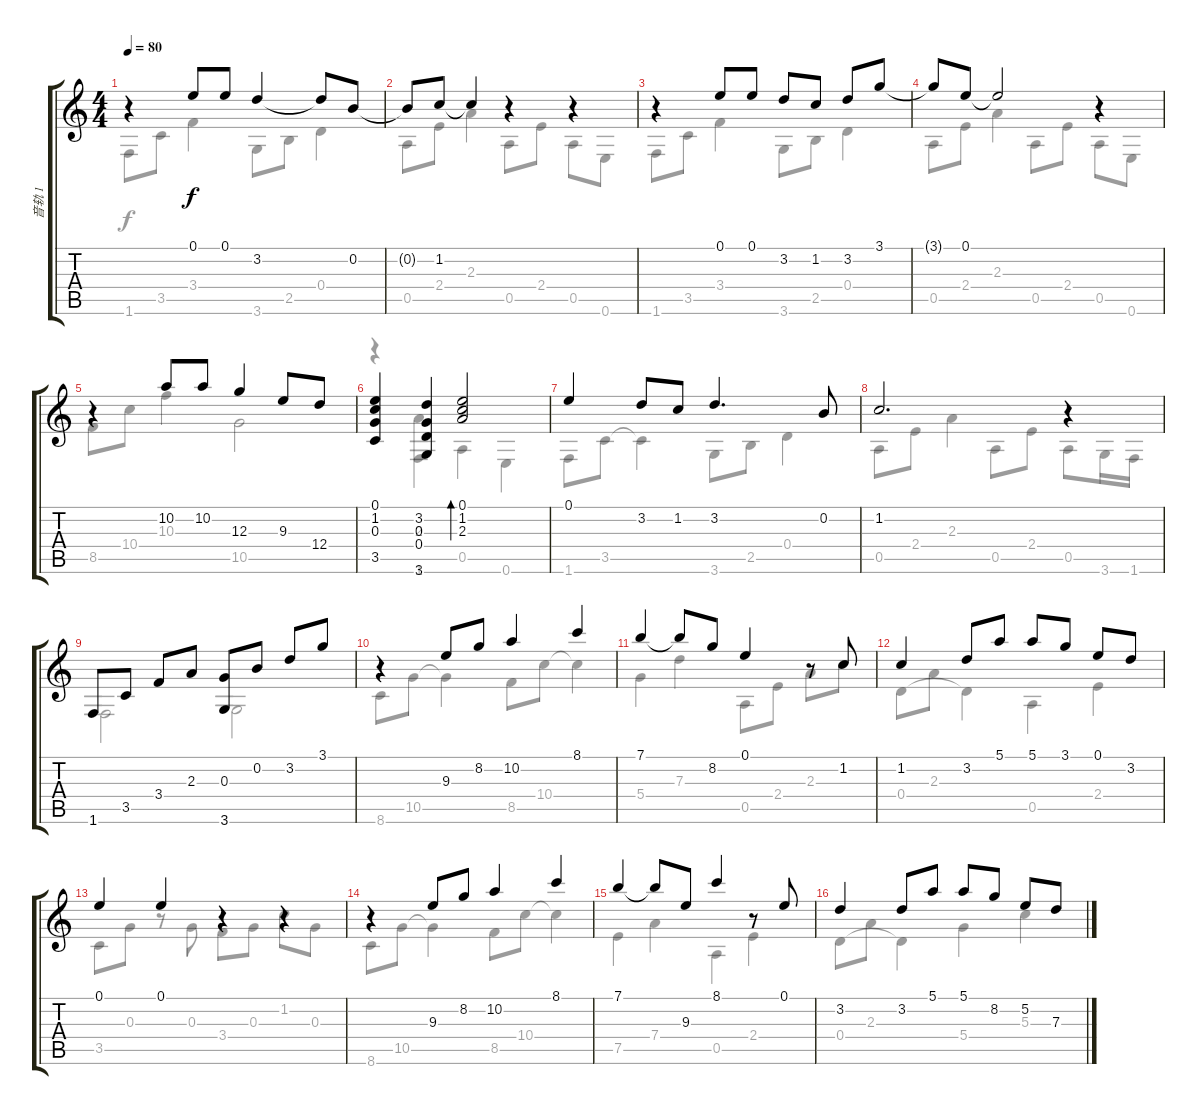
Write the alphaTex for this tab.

\track ("音轨 1" "音轨 1") {instrument acousticguitarnylon}
\staff {score tabs}
\tuning (E4 B3 G3 D3 A2 E2) {hide}
\voice
\ts (4 4)
\tempo 80
\clef g2
\ks c
r.4{dy f} 0.1.8 0.1.8 3.2.4 3.2{t}.8 0.2.8 |
0.2{t}.8 1.2.8 1.2{t}.4 r.4 r.4 |
r.4 0.1.8 0.1.8 3.2.8 1.2.8 3.2.8 3.1.8 |
3.1{t}.8 0.1.8 0.1{t}.2 r.4 |
r.4 10.2.8 10.2.8 12.3.4 9.3.8 12.4.8 |
(0.1 1.2 0.3 3.5).4 (3.2 0.3 0.4 3.6).4 (0.1 1.2 2.3).2{bd 120} |
0.1.4 3.2.8 1.2.8 3.2.4{d} 0.2.8 |
1.2.2{d} r.4 |
1.6.8 3.5.8 3.4.8 2.3.8 (0.3 3.6).8 0.2.8 3.2.8 3.1.8 |
r.4 9.3.8 8.2.8 10.2.4 8.1.4 |
7.1.4 7.1{t}.8 8.2.8 0.1.4 r.8 1.2.8 |
1.2.4 3.2.8 5.1.8 5.1.8 3.1.8 0.1.8 3.2.8 |
0.1.4 0.1.4 r.4 r.4 |
r.4 9.3.8 8.2.8 10.2.4 8.1.4 |
7.1.4 7.1{t}.8 9.3.8 8.1.4 r.8 0.1.8 |
3.2.4 3.2.8 5.1.8 5.1.8 8.2.8 5.2.8 7.3.8
\voice
\clef g2
\ottava regular
\simile none
\ks c
1.6.8{dy f} 3.5.8 3.4.4 3.6.8 2.5.8 0.4.4 |
0.5.8 2.4.8 2.3.4 0.5.8 2.4.8 0.5.8 0.6.8 |
1.6.8 3.5.8 3.4.4 3.6.8 2.5.8 0.4.4 |
0.5.8 2.4.8 2.3.4 0.5.8 2.4.8 0.5.8 0.6.8 |
8.5.8 10.4.8 10.3.4 10.5.2 |
r.4 (2.3 1.6).4 0.5.4 0.6.4 |
1.6.8 3.5.8 3.5{t}.4 3.6.8 2.5.8 0.4.4 |
0.5.8 2.4.8 2.3.4 0.5.8 2.4.8 0.5.8 3.6.16 1.6.16 |
1.6.2 3.6.2 |
8.6.8 10.5.8 10.5{t}.4 8.5.8 10.4.8 10.4{t}.4 |
5.4.4 7.3.4 0.5.8 2.4.8 2.3.8 1.2.8 |
0.4.8 2.3.8 0.4{t}.4 0.5.4 2.4.4 |
3.5.8 0.3.8 r.8 0.3.8 3.4.8 0.3.8 1.2.8 0.3.8 |
8.6.8 10.5.8 10.5{t}.4 8.5.8 10.4.8 10.4{t}.4 |
7.5.4 7.4.4 0.5.4 2.4.4 |
0.4.8 2.3.8 0.4{t}.4 5.4.4 5.3.4
